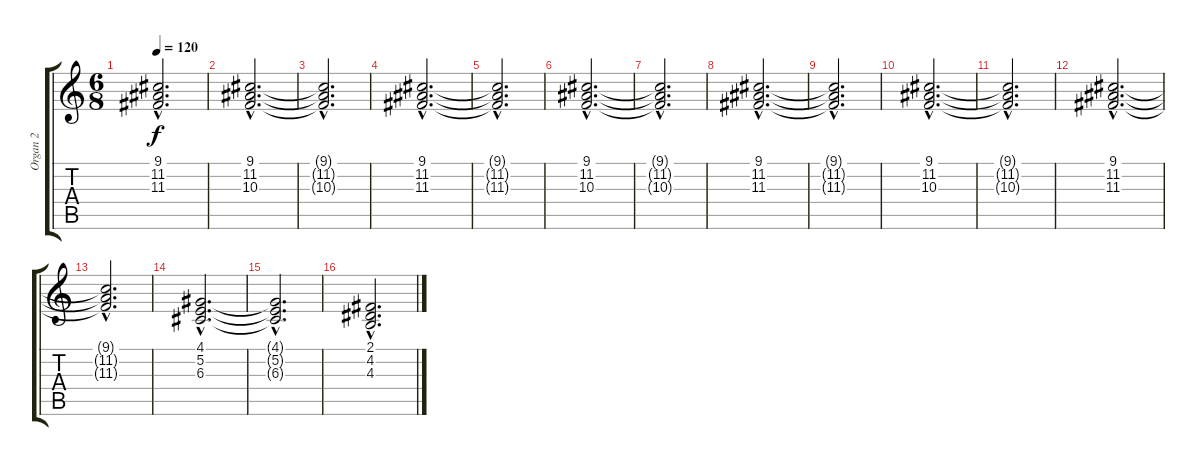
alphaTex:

\track ("Organ 2" "Organ 2") {instrument percussiveorgan}
\staff {score tabs}
\tuning (E4 B3 G3 D3 A2 E2) {hide}
\ts (6 8)
\tempo 120
\clef g2
\ks c
(9.1{hac t} 11.2{hac t} 11.3{hac t}).2{d dy f} |
(9.1{hac} 11.2{hac} 10.3{hac}).2{d} |
(9.1{hac t} 11.2{hac t} 10.3{hac t}).2{d} |
(9.1{hac} 11.2{hac} 11.3{hac}).2{d} |
(9.1{hac t} 11.2{hac t} 11.3{hac t}).2{d} |
(9.1{hac} 11.2{hac} 10.3{hac}).2{d} |
(9.1{hac t} 11.2{hac t} 10.3{hac t}).2{d} |
(9.1{hac} 11.2{hac} 11.3{hac}).2{d} |
(9.1{hac t} 11.2{hac t} 11.3{hac t}).2{d} |
(9.1{hac} 11.2{hac} 10.3{hac}).2{d} |
(9.1{hac t} 11.2{hac t} 10.3{hac t}).2{d} |
(9.1{hac} 11.2{hac} 11.3{hac}).2{d} |
(9.1{hac t} 11.2{hac t} 11.3{hac t}).2{d} |
(4.1{hac} 5.2{hac} 6.3{hac}).2{d} |
(4.1{hac t} 5.2{hac t} 6.3{hac t}).2{d} |
(2.1{hac} 4.2{hac} 4.3{hac}).2{d}
